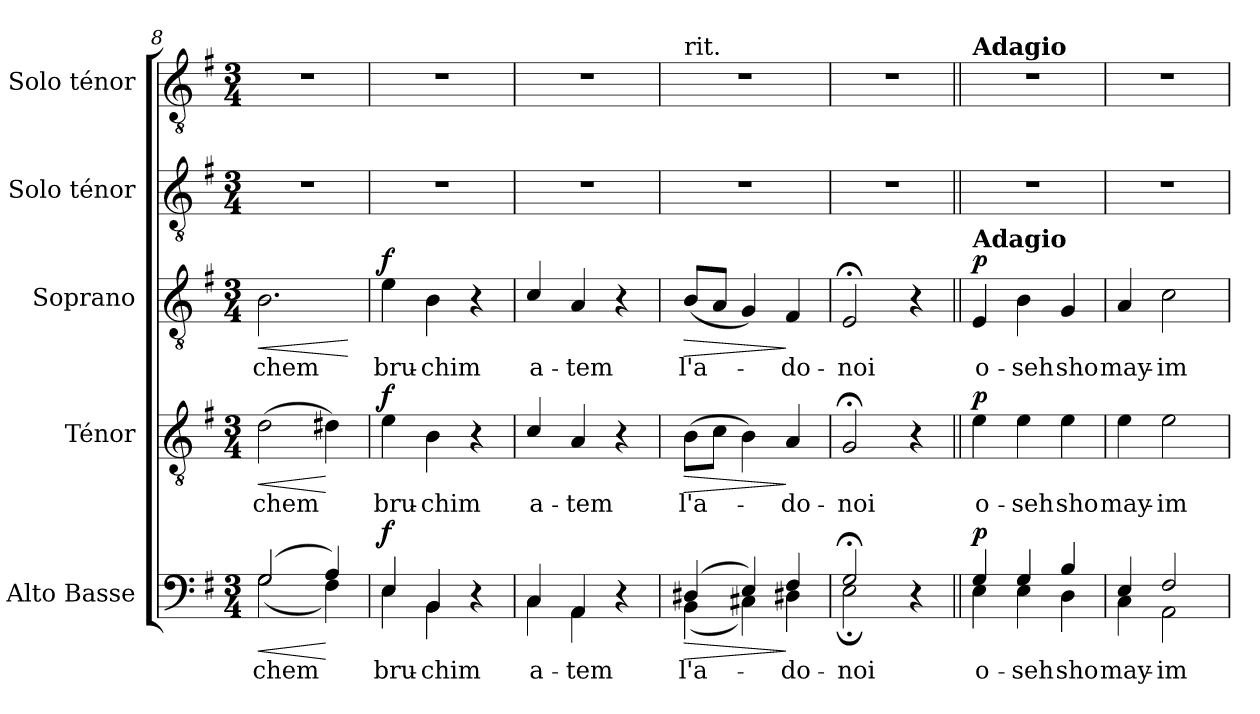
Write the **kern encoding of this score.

**kern	**text	**dynam	**kern	**text	**dynam	**kern	**text	**dynam	**kern	**kern
*part5	*part5	*part5	*part4	*part4	*part4	*part3	*part3	*part3	*part2	*part1
*staff5	*staff5	*staff5	*staff4	*staff4	*staff4	*staff3	*staff3	*staff3	*staff2	*staff1
*I"Alto Basse	*	*	*I"Ténor	*	*	*I"Soprano	*	*	*I"Solo ténor	*I"Solo ténor
*I'A B	*	*	*I'T	*	*	*I'S	*	*	*I'solo	*
!!LO:LB:g=z
*clefF4	*	*	*clefGv2	*	*	*clefGv2	*	*	*clefGv2	*clefGv2
*	*	*	*ITrd7c12	*	*	*ITrd7c12	*	*	*ITrd7c12	*ITrd7c12
*k[f#]	*	*	*k[f#]	*	*	*k[f#]	*	*	*k[f#]	*k[f#]
*e:	*	*	*e:	*	*	*e:	*	*	*e:	*e:
*M3/4	*	*	*M3/4	*	*	*M3/4	*	*	*M3/4	*M3/4
=8	=8	=8	=8	=8	=8	=8	=8	=8	=8	=8
!	!LO:LY:b:color=#000000	!LO:HP:b	!	!	!	!	!	!	!	!
*^	*	*	*	*	*	*	*	*	*	*
!	!	!	!	!	!LO:LY:b:color=#000000	!LO:HP:b	!	!	!	!	!
!	!	!	!	!	!	!	!	!LO:LY:b:color=#000000	!LO:HP:b	!LO:N:vis=1	!LO:N:vis=1
(2Gi/	(2Gi\	-chem	<	(2Di\	-chem	<	2.BBi\	-chem	<	2.r	2.r
4Ai/)	4F#i\)	.	[	4D#Xi\)	.	[	.	.	.	.	.
*v	*v	*	*	*	*	*	*	*	*	*	*
.	.	.	.	.	.	.	.	[	.	.
=9	=9	=9	=9	=9	=9	=9	=9	=9	=9	=9
!	!LO:LY:b:color=#000000	!	!	!	!	!	!	!	!	!
*^	*	*	*	*	*	*	*	*	*	*
!	!	!	!	!	!LO:LY:b:color=#000000	!	!	!	!	!	!
!	!	!	!	!	!	!	!	!LO:LY:b:color=#000000	!	!LO:N:vis=1	!LO:N:vis=1
4Ei/	4Ei\	bru-	f	4Ei\	bru-	f	4Ei\	bru-	f	2.r	2.r
!	!	!LO:LY:b:color=#000000	!	!	!	!	!	!	!	!	!
!	!	!	!	!	!LO:LY:b:color=#000000	!	!	!	!	!	!
!	!	!	!	!	!	!	!	!LO:LY:b:color=#000000	!	!	!
4BBi/	4BBi\	-chim	.	4BBi\	-chim	.	4BBi\	-chim	.	.	.
4r	4ryy	.	.	4r	.	.	4r	.	.	.	.
=10	=10	=10	=10	=10	=10	=10	=10	=10	=10	=10	=10
!	!	!LO:LY:b:color=#000000	!	!	!	!	!	!	!	!	!
!	!	!	!	!	!LO:LY:b:color=#000000	!	!	!	!	!	!
!	!	!	!	!	!	!	!	!LO:LY:b:color=#000000	!	!LO:N:vis=1	!LO:N:vis=1
4Ci/	4Ci\	a-	.	4Ci/	a-	.	4Ci/	a-	.	2.r	2.r
!	!	!LO:LY:b:color=#000000	!	!	!	!	!	!	!	!	!
!	!	!	!	!	!LO:LY:b:color=#000000	!	!	!	!	!	!
!	!	!	!	!	!	!	!	!LO:LY:b:color=#000000	!	!	!
4AAi/	4AAi\	-tem	.	4AAi/	-tem	.	4AAi/	-tem	.	.	.
4r	4ryy	.	.	4r	.	.	4r	.	.	.	.
=11	=11	=11	=11	=11	=11	=11	=11	=11	=11	=11	=11
!	!	!LO:LY:b:color=#000000	!LO:HP:b	!	!	!	!	!	!	!	!
!	!	!	!	!	!LO:LY:b:color=#000000	!LO:HP:b	!	!	!	!	!
!	!	!	!	!	!	!	!	!	!	!	!LO:TX:t=rit.
!	!	!	!	!	!	!	!	!LO:LY:b:color=#000000	!LO:HP:b	!LO:N:vis=1	!LO:N:vis=1
(4D#Xi/	(4BBi\	l'a-	>	(8BBi\L	l'a-	>	(8BBi/L	l'a-	>	2.r	2.r
.	.	.	.	8Ci\J	.	.	8AAi/J	.	.	.	.
4Ei/)	4C#Xi\)	.	.	4BBi\)	.	.	4GGi/)	.	.	.	.
!	!	!LO:LY:b:color=#000000	!	!	!	!	!	!	!	!	!
!	!	!	!	!	!LO:LY:b:color=#000000	!	!	!	!	!	!
!	!	!	!	!	!	!	!	!LO:LY:b:color=#000000	!	!	!
4F#i/	4D#Xi\	-do-	]	4AAi/	-do-	]	4FF#i/	-do-	]	.	.
=12	=12	=12	=12	=12	=12	=12	=12	=12	=12	=12	=12
!	!	!LO:LY:b:color=#000000	!	!	!	!	!	!	!	!	!
!	!	!	!	!	!LO:LY:b:color=#000000	!	!	!	!	!	!
!	!	!	!	!	!	!	!	!LO:LY:b:color=#000000	!	!LO:N:vis=1	!LO:N:vis=1
2G;i/	2E;i\	-noi	.	2GG;i/	-noi	.	2EE;i/	-noi	.	2.r	2.r
4r	4ryy	.	.	4r	.	.	4r	.	.	.	.
=13||	=13||	=13||	=13||	=13||	=13||	=13||	=13||	=13||	=13||	=13||	=13||
!	!	!LO:LY:b:color=#000000	!	!	!	!	!	!	!	!	!
!	!	!	!	!	!LO:LY:b:color=#000000	!	!	!	!	!	!
*	*	*	*	*	*	*	*MM60	*	*	*	*MM60
!	!	!	!	!	!	!	!	!	!	!	!LO:TX:a:B:t=Adagio
!	!	!	!	!	!	!	!LO:TX:a:B:t=Adagio	!	!	!	!
!	!	!	!	!	!	!	!	!LO:LY:b:color=#000000	!	!LO:N:vis=1	!LO:N:vis=1
4Gi/	4Ei\	o-	p	4Ei\	o-	p	4EEi/	o-	p	2.r	2.r
!	!	!LO:LY:b:color=#000000	!	!	!	!	!	!	!	!	!
!	!	!	!	!	!LO:LY:b:color=#000000	!	!	!	!	!	!
!	!	!	!	!	!	!	!	!LO:LY:b:color=#000000	!	!	!
4Gi/	4Ei\	-seh	.	4Ei\	-seh	.	4BBi\	-seh	.	.	.
!	!	!LO:LY:b:color=#000000	!	!	!	!	!	!	!	!	!
!	!	!	!	!	!LO:LY:b:color=#000000	!	!	!	!	!	!
!	!	!	!	!	!	!	!	!LO:LY:b:color=#000000	!	!	!
4Bi/	4Di\	sho	.	4Ei\	sho	.	4GGi/	sho	.	.	.
=14	=14	=14	=14	=14	=14	=14	=14	=14	=14	=14	=14
!	!	!LO:LY:b:color=#000000	!	!	!	!	!	!	!	!	!
!	!	!	!	!	!LO:LY:b:color=#000000	!	!	!	!	!	!
!	!	!	!	!	!	!	!	!LO:LY:b:color=#000000	!	!LO:N:vis=1	!LO:N:vis=1
4Ei/	4Ci\	may-	.	4Ei\	may-	.	4AAi/	may-	.	2.r	2.r
!	!	!LO:LY:b:color=#000000	!	!	!	!	!	!	!	!	!
!	!	!	!	!	!LO:LY:b:color=#000000	!	!	!	!	!	!
!	!	!	!	!	!	!	!	!LO:LY:b:color=#000000	!	!	!
2F#i/	2AAi\	-im	.	2Ei\	-im	.	2Ci\	-im	.	.	.
*v	*v	*	*	*	*	*	*	*	*	*	*
=	=	=	=	=	=	=	=	=	=	=
*-	*-	*-	*-	*-	*-	*-	*-	*-	*-	*-
